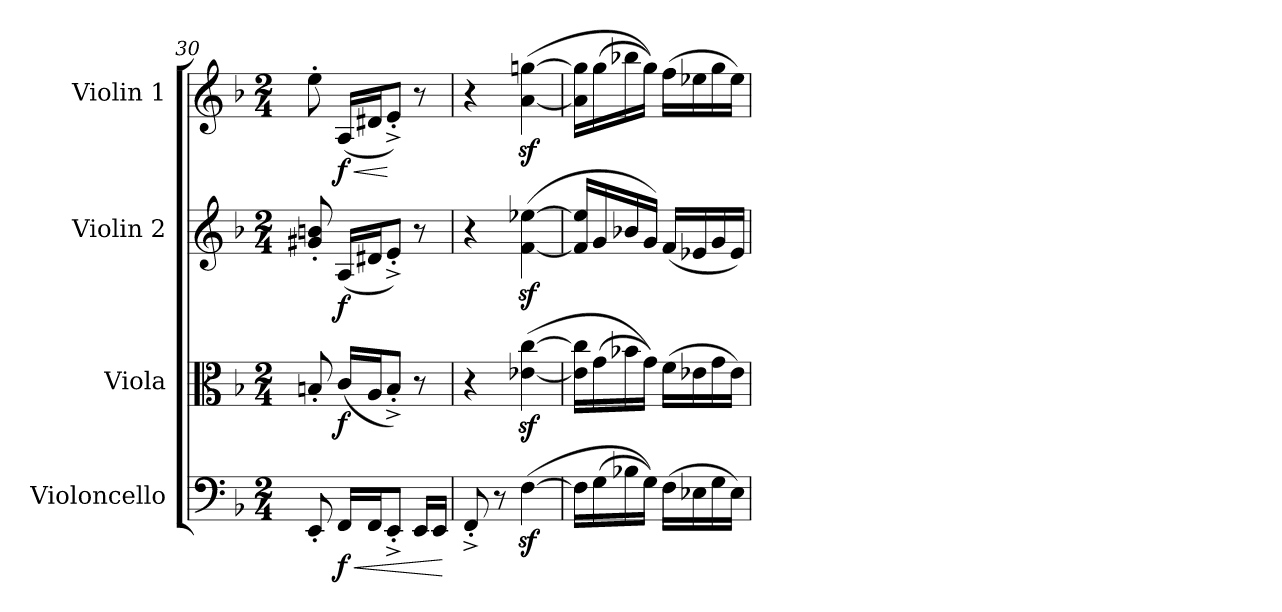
**kern	**dynam	**kern	**dynam	**kern	**dynam	**kern	**dynam
*part4	*part4	*part3	*part3	*part2	*part2	*part1	*part1
*staff4	*staff4	*staff3	*staff3	*staff2	*staff2	*staff1	*staff1
*I"Violoncello	*	*I"Viola	*	*I"Violin 2	*	*I"Violin 1	*
*I'Vc	*	*I'Vla	*	*I'Vln	*	*I'Vln	*
*clefF4	*	*clefC3	*	*clefG2	*	*clefG2	*
*k[b-]	*	*k[b-]	*	*k[b-]	*	*k[b-]	*
*M2/4	*	*M2/4	*	*M2/4	*	*M2/4	*
=30	=30	=30	=30	=30	=30	=30	=30
8EE'/	.	8Bn'/	.	8g#X/' 8bn/'	.	8ee'\	.
!	!LO:HP:b	!	!	!	!	!	!LO:HP:b
!	!LO:DY:n=1:b	!	!LO:DY:b	!	!LO:DY:b	!	!LO:DY:n=1:b
16FF/LL	< f	(16c/LL	f	(16A/LL	f	(16A/LL	< f
16FF/J	.	16A/J	.	16d#X/J	.	16d#X/J	.
8EE'^/J	.	8B'^/J)	.	8e'^/J)	.	8e'^/J)	[
16EE/LL	.	8r	.	8r	.	8r	.
16EE/JJ	.	.	.	.	.	.	.
.	[	.	.	.	.	.	.
=31	=31	=31	=31	=31	=31	=31	=31
8FF'^/	.	4r	.	4r	.	4r	.
8r	.	.	.	.	.	.	.
([4Fz<\	.	([4e-X\z< [4cc\z<	.	([4f\z< [4ee-X\z<	.	([4a\z< [4ggn\z<	.
=32	=32	=32	=32	=32	=32	=32	=32
16F\LL]	.	16e-\] 16cc\]LL	.	16f/] 16ee-/]LL	.	16a\] 16gg\]LL	.
(16G\	.	(16g\	.	16g/	.	(16gg\	.
16B-X\	.	16b-X\	.	16b-X/	.	16bb-X\	.
16G\JJ))	.	16g\JJ))	.	16g/JJ)	.	16gg\JJ))	.
(16F\LL	.	(16f\LL	.	(16f/LL	.	(16ff\LL	.
16E-X\	.	16e-X\	.	16e-X/	.	16ee-X\	.
16G\	.	16g\	.	16g/	.	16gg\	.
16E-\JJ)	.	16e-\JJ)	.	16e-/JJ)	.	16ee-\JJ)	.
=	=	=	=	=	=	=	=
*-	*-	*-	*-	*-	*-	*-	*-
